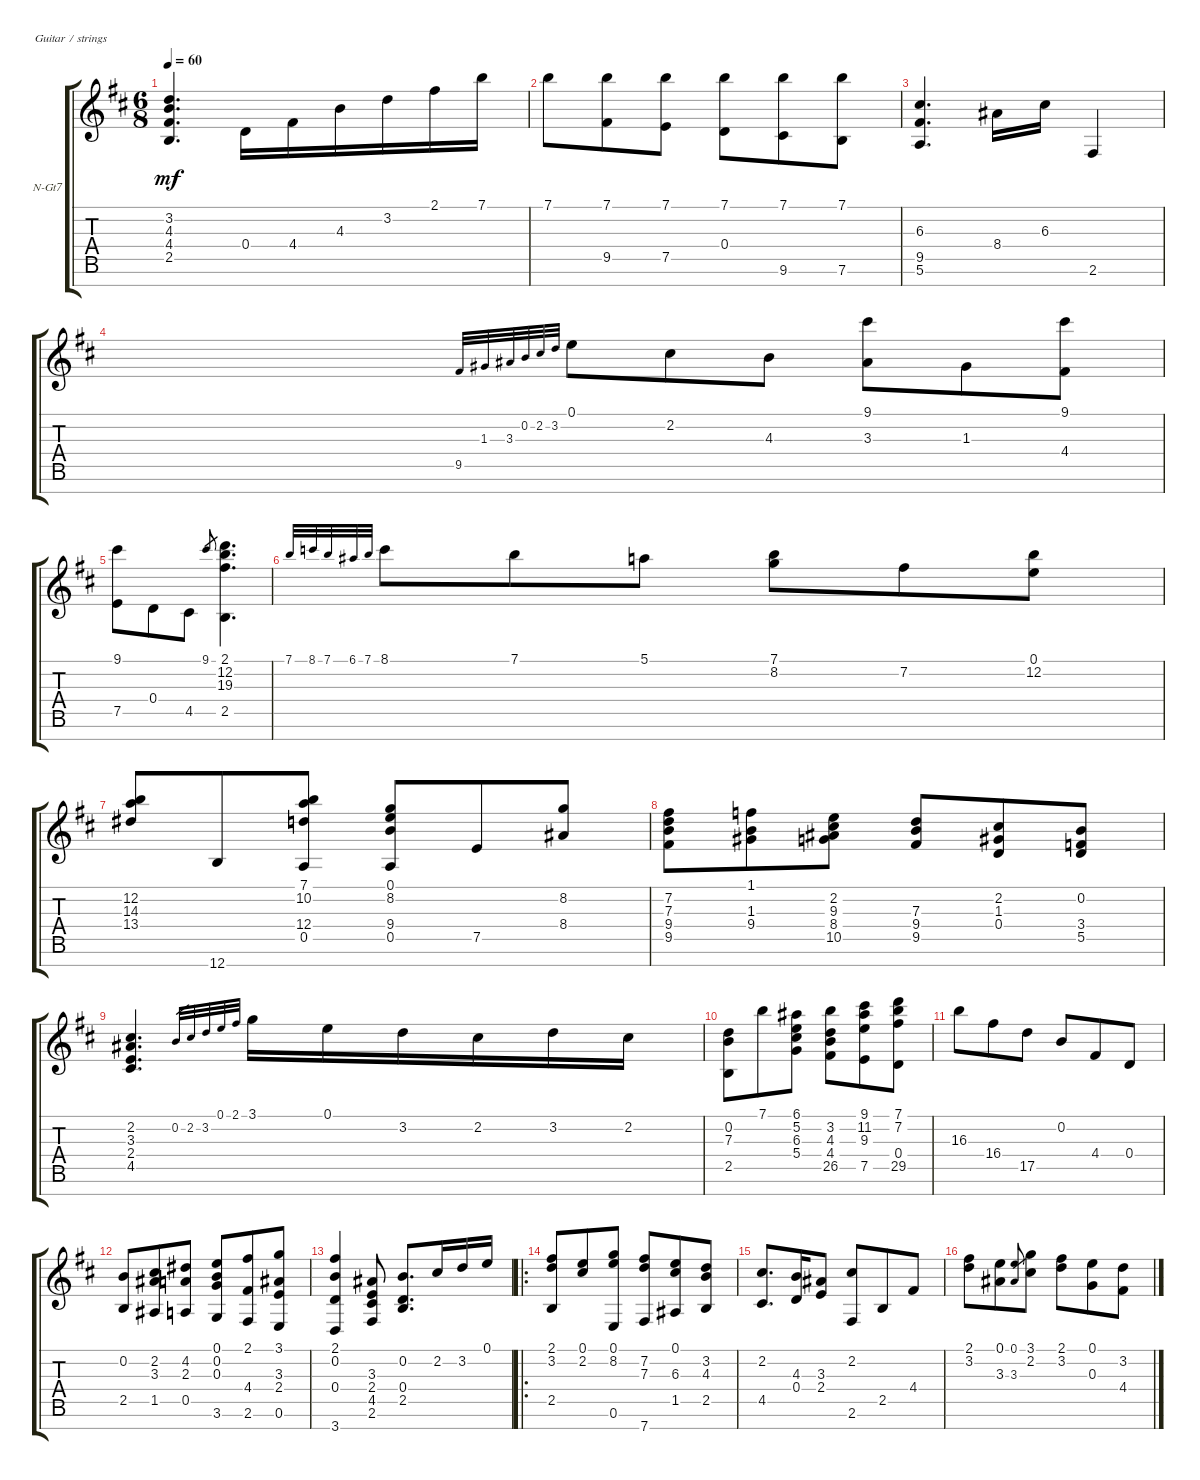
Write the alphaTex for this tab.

\defaultSystemsLayout 4
\bracketExtendMode groupsimilarinstruments
\firstSystemTrackNameOrientation horizontal
\otherSystemsTrackNameOrientation horizontal
\track ("Nylon Guitar" "N-Gt7") {instrument acousticguitarnylon}
\staff {score tabs}
\tuning (E4 B3 G3 D3 A2 E2 B1)
\ts (6 8)
\tempo 60
\clef g2
\ks d
(3.2 4.3 4.4 2.5).4{d dy mf instrument acousticguitarnylon} 0.4.16 4.4.16 4.3.16 3.2.16 2.1.16 7.1.16 |
7.1.8 (7.1 9.5).8 (7.1 7.5).8 (7.1 0.4).8 (9.6 7.1).8 (7.1 7.6).8 |
(6.3 9.5 5.6).4{d} 8.4.16 6.3.16 2.6.4 |
9.5.32{gr onbeat} 1.3.32{gr onbeat} 3.3.32{gr onbeat} 0.2.32{gr onbeat} 2.2.32{gr onbeat} 3.2.32{gr onbeat} 0.1.8 2.2.8 4.3.8 (3.3 9.1).8 1.3.8 (4.4 9.1).8 |
(9.1 7.5).8 0.4.8 4.5.8 9.1.8{gr} (2.5 2.1 12.2 19.3).4{d} |
7.1.32{gr onbeat} 8.1.32{gr onbeat} 7.1.32{gr onbeat} 6.1.32{gr onbeat} 7.1.32{gr onbeat} 8.1.8 7.1.8 5.1.8 (7.1 8.2).8 7.2.8 (0.1 12.2).8 |
(12.2 14.3 13.4).8 12.7.8 (0.5 12.4 10.2 7.1).8 (8.2 0.1 9.4 0.5).8 7.5.8 (8.4 8.2).8 |
(7.2 7.3 9.4 9.5).8 (1.3 9.4 1.1).8 (9.3 2.2 8.4 10.5).8 (7.3 9.4 9.5).8 (0.4 1.3 2.2).8 (0.2 3.4 5.5).8 |
(2.2 3.3 2.4 4.5).4{d} 0.2.32{gr} 2.2.32{gr} 3.2.32{gr} 0.1.32{gr} 2.1.32{gr} 3.1.16 0.1.16 3.2.16 2.2.16 3.2.16 2.2.16 |
(2.5 0.2 7.3).8 7.1.8 (6.1 5.2 6.3 5.4).8 (4.4 4.3 3.2 26.5).8 (9.1 11.2 9.3 7.5).8 (0.4 7.2 7.1 29.5).8 |
16.3.8 16.4.8 17.5.8 0.2.8 4.4.8 0.4.8 |
(0.2 2.5).8 (1.5 3.3 2.2).8 (4.2 2.3 0.5).8 (3.6 0.3 0.2 0.1).8 (2.1 4.4 2.6).8 (0.6 2.4 3.3 3.1).8 |
(2.1 0.2 0.4 3.7).4 (3.3 2.4 4.5 2.6).8 (2.5 0.4 0.2).8{d} 2.2.16 3.2.16 0.1.16 |
\ro
(2.5 3.2 2.1).8 (0.1 2.2).8 (0.1 8.2 0.6).8 (7.2 7.3 7.7).8 (1.5 6.3 0.1).8 (3.2 4.3 2.5).8 |
(2.2 4.5).8{d} (4.3 0.4).16 (3.3 2.4).8 (2.2 2.6).8 2.5.8 4.4.8 |
(2.1 3.2).8 (0.1 3.3).8 (3.3 0.1).8{gr} (3.1 2.2).8 (2.1 3.2).8 (0.1 0.3).8 (4.4 3.2).8
